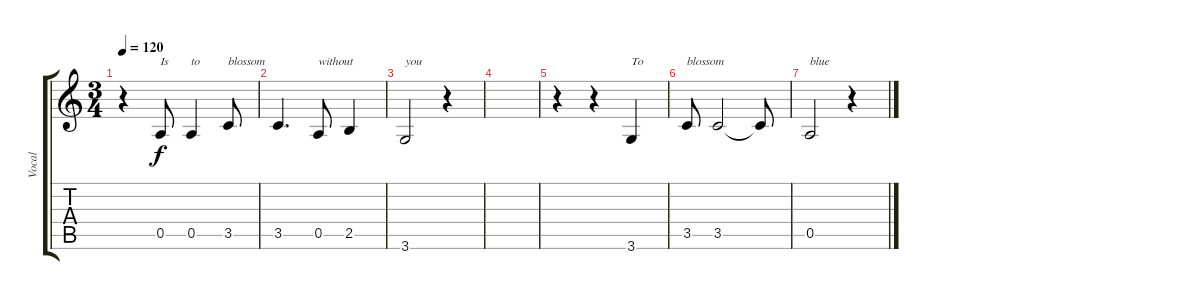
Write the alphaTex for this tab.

\track ("Vocal" "Vocal") {instrument contrabass}
\staff {score tabs}
\tuning (E4 B3 G3 D3 A2 E2) {hide}
\ts (3 4)
\tempo 120
\clef g2
\ks c
r.4{dy f} 0.5.8{txt "Is"} 0.5.4{txt "to"} 3.5.8{txt "blossom"} |
3.5.4{d} 0.5.8{txt "without"} 2.5.4 |
3.6.2{txt "you"} r.4 |
|
r.4 r.4 3.6.4{txt "To"} |
3.5.8{txt "blossom"} 3.5.2 3.5{t}.8 |
0.5.2{txt "blue"} r.4
